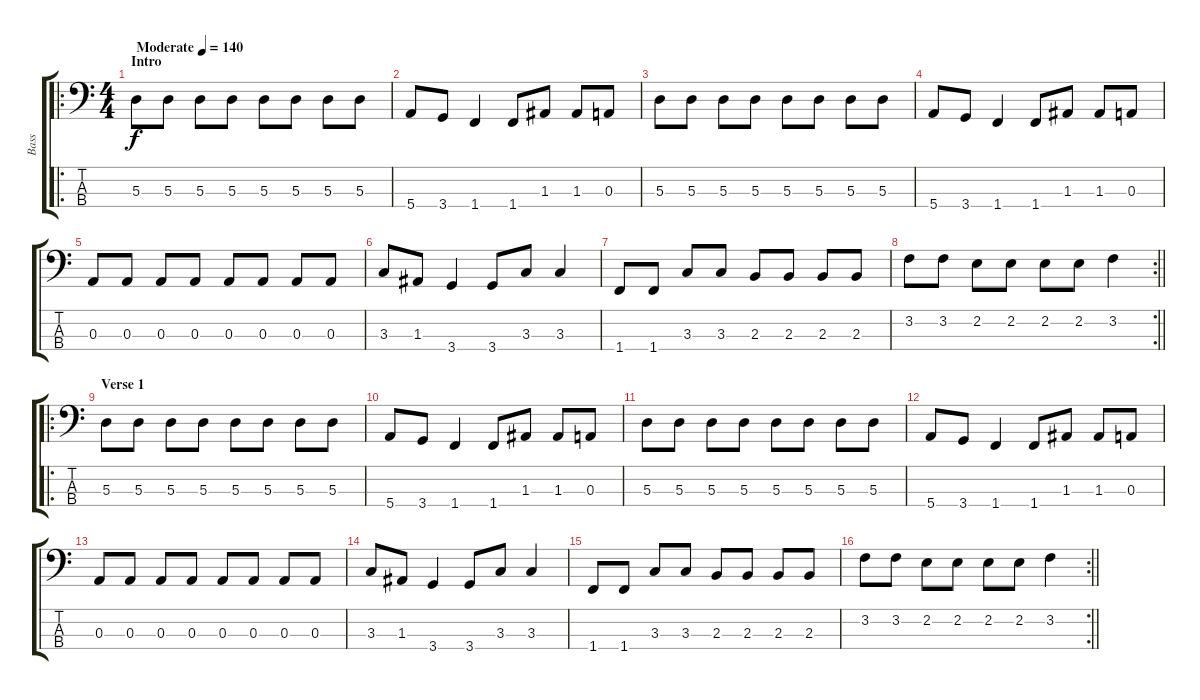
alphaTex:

\track ("Bass" "Bass") {instrument electricbassfinger}
\staff {score tabs}
\tuning (G2 D2 A1 E1) {hide}
\ro
\ts (4 4)
\section ("" "Intro")
\tempo (140 "Moderate")
\clef f4
\ks c
5.3.8{dy f instrument electricbassfinger} 5.3.8 5.3.8 5.3.8 5.3.8 5.3.8 5.3.8 5.3.8 |
5.4.8 3.4.8 1.4.4 1.4.8 1.3.8 1.3.8 0.3.8 |
5.3.8 5.3.8 5.3.8 5.3.8 5.3.8 5.3.8 5.3.8 5.3.8 |
5.4.8 3.4.8 1.4.4 1.4.8 1.3.8 1.3.8 0.3.8 |
0.3.8 0.3.8 0.3.8 0.3.8 0.3.8 0.3.8 0.3.8 0.3.8 |
3.3.8 1.3.8 3.4.4 3.4.8 3.3.8 3.3.4 |
1.4.8 1.4.8 3.3.8 3.3.8 2.3.8 2.3.8 2.3.8 2.3.8 |
\rc 2
\barLineRight lightlight
3.2.8 3.2.8 2.2.8 2.2.8 2.2.8 2.2.8 3.2.4 |
\ro
\section ("" "Verse 1")
5.3.8 5.3.8 5.3.8 5.3.8 5.3.8 5.3.8 5.3.8 5.3.8 |
5.4.8 3.4.8 1.4.4 1.4.8 1.3.8 1.3.8 0.3.8 |
5.3.8 5.3.8 5.3.8 5.3.8 5.3.8 5.3.8 5.3.8 5.3.8 |
5.4.8 3.4.8 1.4.4 1.4.8 1.3.8 1.3.8 0.3.8 |
0.3.8 0.3.8 0.3.8 0.3.8 0.3.8 0.3.8 0.3.8 0.3.8 |
3.3.8 1.3.8 3.4.4 3.4.8 3.3.8 3.3.4 |
1.4.8 1.4.8 3.3.8 3.3.8 2.3.8 2.3.8 2.3.8 2.3.8 |
\rc 2
\barLineRight lightlight
3.2.8 3.2.8 2.2.8 2.2.8 2.2.8 2.2.8 3.2.4
